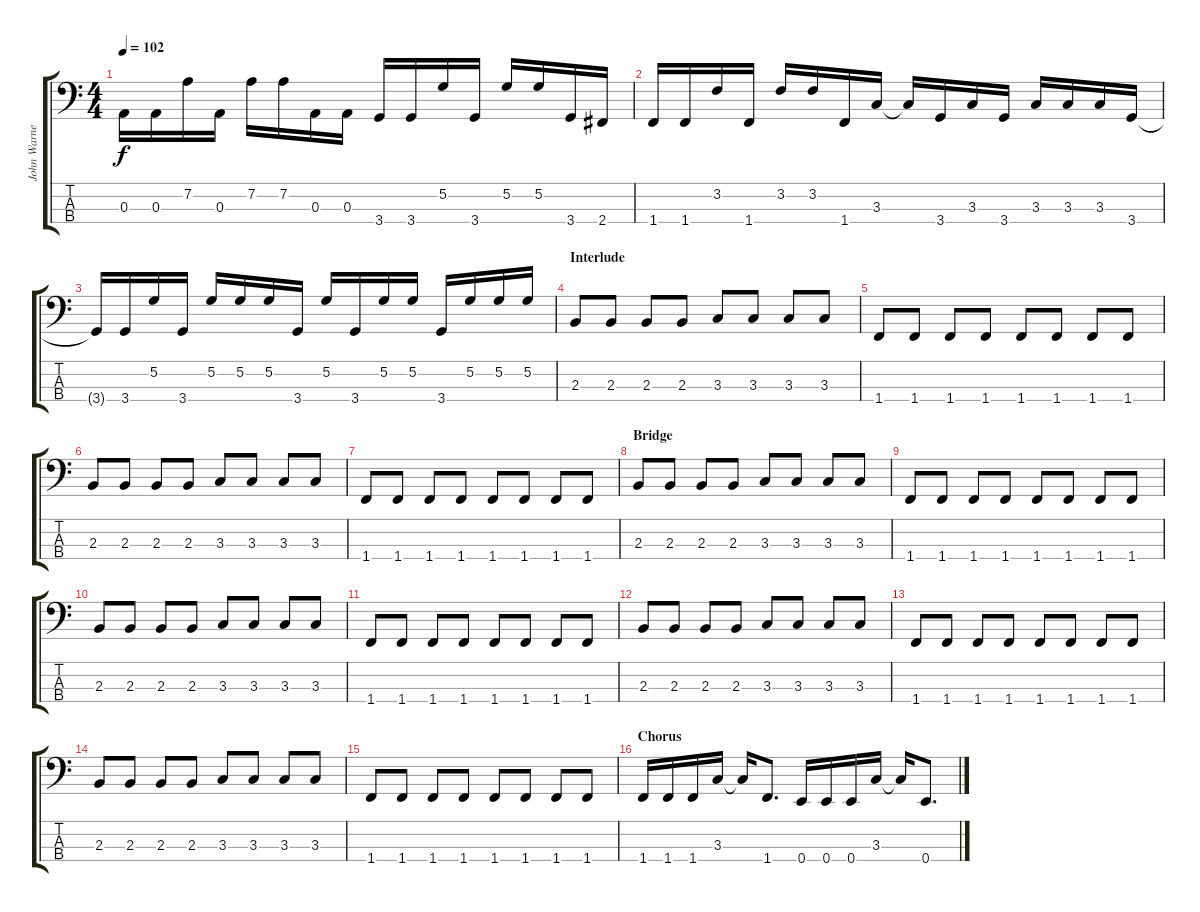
\track ("John Warne (Bass)" "John Warne") {instrument electricbasspick}
\staff {score tabs}
\tuning (G2 D2 A1 E1) {hide}
\ts (4 4)
\tempo 102
\clef f4
\ks c
0.3.16{dy f} 0.3.16 7.2.16 0.3.16 7.2.16 7.2.16 0.3.16 0.3.16 3.4.16 3.4.16 5.2.16 3.4.16 5.2.16 5.2.16 3.4.16 2.4.16 |
1.4.16 1.4.16 3.2.16 1.4.16 3.2.16 3.2.16 1.4.16 3.3.16 3.3{t}.16 3.4.16 3.3.16 3.4.16 3.3.16 3.3.16 3.3.16 3.4.16 |
3.4{t}.16 3.4.16 5.2.16 3.4.16 5.2.16 5.2.16 5.2.16 3.4.16 5.2.16 3.4.16 5.2.16 5.2.16 3.4.16 5.2.16 5.2.16 5.2.16 |
\section ("" "Interlude")
2.3.8 2.3.8 2.3.8 2.3.8 3.3.8 3.3.8 3.3.8 3.3.8 |
1.4.8 1.4.8 1.4.8 1.4.8 1.4.8 1.4.8 1.4.8 1.4.8 |
2.3.8 2.3.8 2.3.8 2.3.8 3.3.8 3.3.8 3.3.8 3.3.8 |
1.4.8 1.4.8 1.4.8 1.4.8 1.4.8 1.4.8 1.4.8 1.4.8 |
\section ("" "Bridge")
2.3.8 2.3.8 2.3.8 2.3.8 3.3.8 3.3.8 3.3.8 3.3.8 |
1.4.8 1.4.8 1.4.8 1.4.8 1.4.8 1.4.8 1.4.8 1.4.8 |
2.3.8 2.3.8 2.3.8 2.3.8 3.3.8 3.3.8 3.3.8 3.3.8 |
1.4.8 1.4.8 1.4.8 1.4.8 1.4.8 1.4.8 1.4.8 1.4.8 |
2.3.8 2.3.8 2.3.8 2.3.8 3.3.8 3.3.8 3.3.8 3.3.8 |
1.4.8 1.4.8 1.4.8 1.4.8 1.4.8 1.4.8 1.4.8 1.4.8 |
2.3.8 2.3.8 2.3.8 2.3.8 3.3.8 3.3.8 3.3.8 3.3.8 |
1.4.8 1.4.8 1.4.8 1.4.8 1.4.8 1.4.8 1.4.8 1.4.8 |
\section ("" "Chorus")
1.4.16 1.4.16 1.4.16 3.3.16 3.3{t}.16 1.4.8{d} 0.4.16 0.4.16 0.4.16 3.3.16 3.3{t}.16 0.4.8{d}
